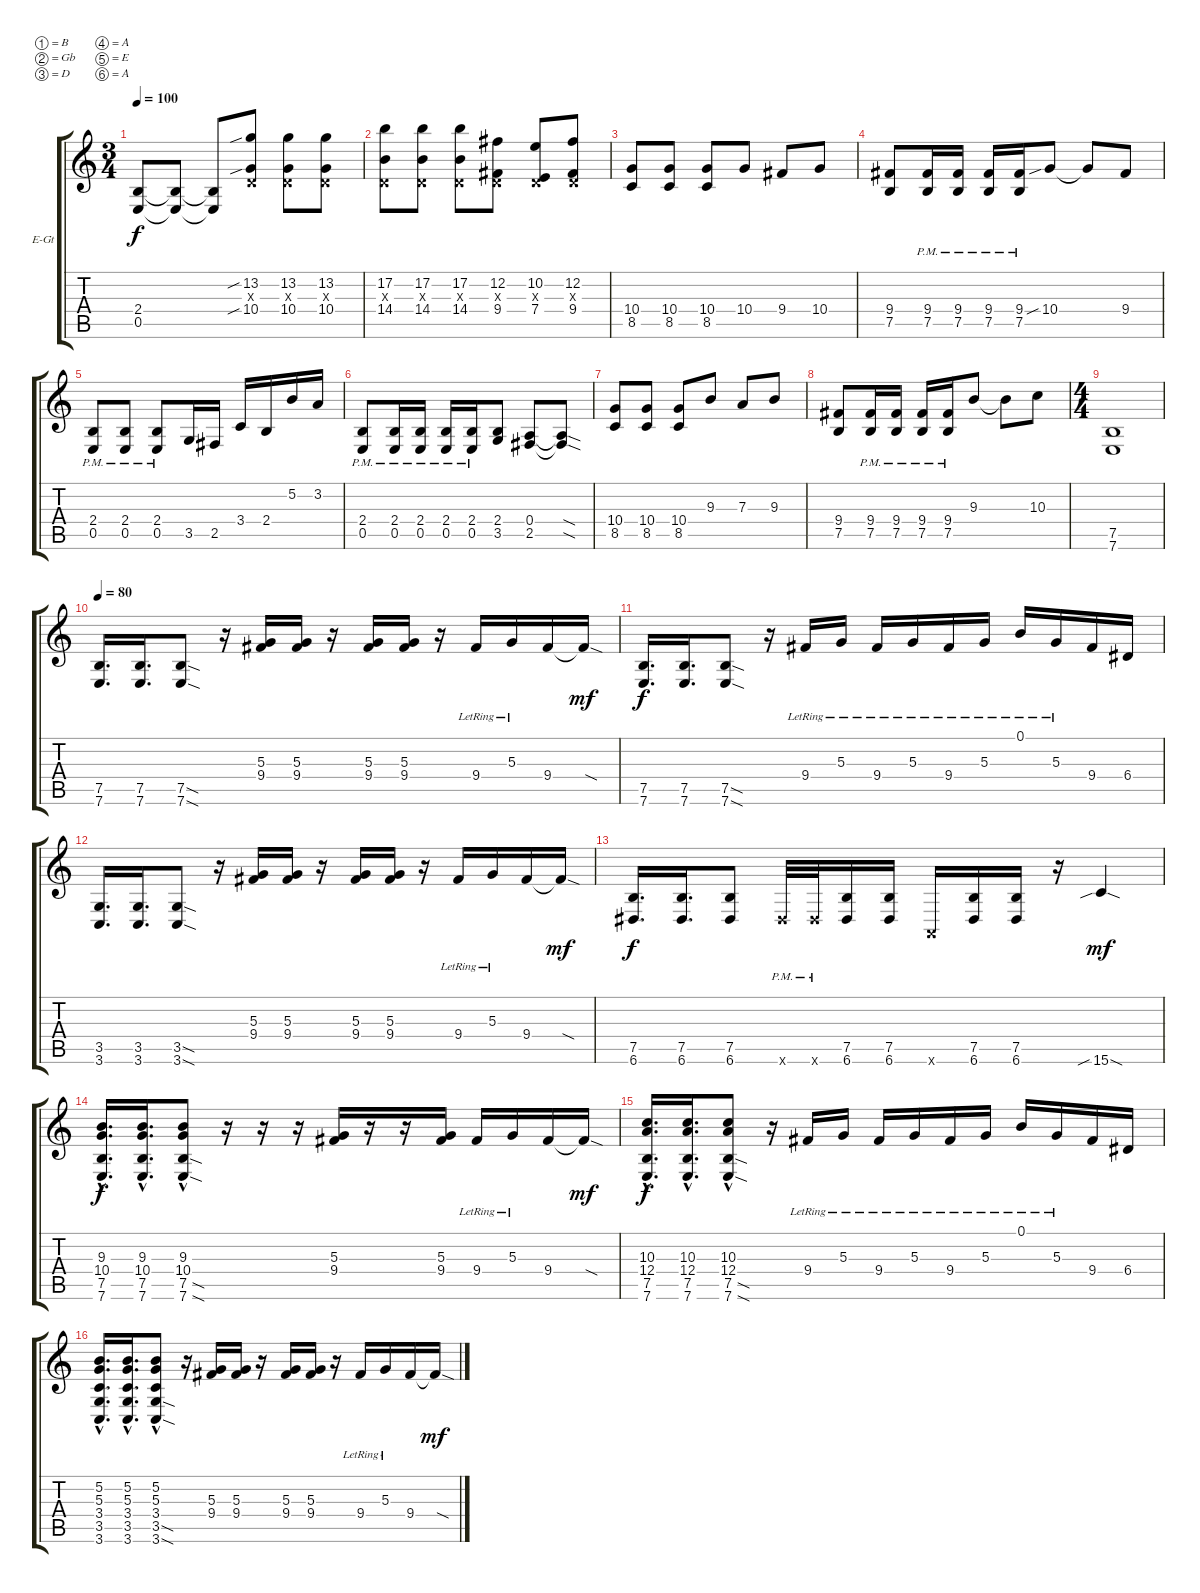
\bracketExtendMode groupsimilarinstruments
\firstSystemTrackNameOrientation horizontal
\otherSystemsTrackNameOrientation horizontal
\track ("Quentin Laval" "E-Gt") {instrument distortionguitar}
\staff {score tabs}
\tuning (B3 Gb3 D3 A2 E2 A1)
\ts (3 4)
\tempo 100
\clef g2
\ks c
(0.5 2.4).8{dy f} (0.5{t} 2.4{t}).8 (0.5{t} 2.4{t}).8 (10.4{sib} 0.3{x} 13.2{sib}).8 (10.4 13.2 0.3{x}).8 (10.4 13.2 0.3{x}).8 |
(14.4 0.3{x} 17.2).8 (14.4 0.3{x} 17.2).8 (14.4 0.3{x} 17.2).8 (9.4 0.3{x} 12.2).8 (7.4 0.3{x} 10.2).8 (9.4 0.3{x} 12.2).8 |
(8.5 10.4).8 (8.5 10.4).8 (8.5 10.4).8 10.4.8 9.4.8 10.4.8 |
(7.5 9.4).8 (7.5{pm} 9.4{pm}).16 (7.5{pm} 9.4{pm}).16 (7.5{pm} 9.4{pm}).16 (7.5{pm} 9.4{pm}).16 10.4{sib}.8 10.4{t}.8 9.4.8 |
(0.5{pm} 2.4{pm}).8 (0.5{pm} 2.4{pm}).8 (0.5{pm} 2.4{pm}).8 3.5.16 2.5.16 3.4.16 2.4.16 5.2.16 3.2.16 |
(0.5{pm} 2.4{pm}).8 (0.5{pm} 2.4{pm}).16 (0.5{pm} 2.4{pm}).16 (0.5{pm} 2.4{pm}).16 (0.5{pm} 2.4{pm}).16 (3.5 2.4).8 (2.5 0.4).8 (0.4{sod t} 2.5{sod t}).8 |
(8.5 10.4).8 (8.5 10.4).8 (8.5 10.4).8 9.3.8 7.3.8 9.3.8 |
(7.5 9.4).8 (7.5{pm} 9.4{pm}).16 (7.5{pm} 9.4{pm}).16 (7.5{pm} 9.4{pm}).16 (7.5{pm} 9.4{pm}).16 9.3.8 9.3{t}.8 10.3.8 |
\ts (4 4)
(7.5 7.6).1 |
\tempo 80
(7.6 7.5).16{d} (7.5 7.6).16{d} (7.6{sod} 7.5{sod}).8 r.16 (5.3 9.4).16 (5.3 9.4).16 r.16 (5.3 9.4).16 (5.3 9.4).16 r.16 9.4{lr}.16 5.3{lr}.16 9.4.16 9.4{sod t}.16{dy mf} |
(7.6 7.5).16{d dy f} (7.5 7.6).16{d} (7.6{sod} 7.5{sod}).8 r.16 9.4{lr}.16 5.3{lr}.16 9.4{lr}.16 5.3{lr}.16 9.4{lr}.16 5.3{lr}.16 0.1{lr}.16 5.3{lr}.16 9.4.16 6.4.16 |
(3.6 3.5).16{d} (3.5 3.6).16{d} (3.6{sod} 3.5{sod}).8 r.16 (5.3 9.4).16 (5.3 9.4).16 r.16 (5.3 9.4).16 (5.3 9.4).16 r.16 9.4{lr}.16 5.3{lr}.16 9.4.16 9.4{sod t}.16{dy mf} |
(6.6 7.5).16{d dy f} (7.5 6.6).16{d} (6.6 7.5).8 6.6{pm x}.32 6.6{pm x}.32 (6.6 7.5).16 (6.6 7.5).16 0.6{x}.16 (6.6 7.5).16 (6.6 7.5).16 r.16 15.6{sib sod}.4{dy mf} |
(7.6 7.5 10.4{hac} 9.3{hac}).16{d dy f} (7.5 7.6 10.4{hac} 9.3{hac}).16{d} (7.6{sod} 7.5{sod} 10.4{hac} 9.3{hac}).8 r.16 r.16 r.16 (5.3 9.4).16 r.16 r.16 (5.3 9.4).16 9.4{lr}.16 5.3{lr}.16 9.4.16 9.4{sod t}.16{dy mf} |
(7.6 7.5 12.4{hac} 10.3{hac}).16{d dy f} (7.5 7.6 12.4{hac} 10.3{hac}).16{d} (7.6{sod} 7.5{sod} 12.4{hac} 10.3{hac}).8 r.16 9.4{lr}.16 5.3{lr}.16 9.4{lr}.16 5.3{lr}.16 9.4{lr}.16 5.3{lr}.16 0.1{lr}.16 5.3{lr}.16 9.4.16 6.4.16 |
(3.6 3.5 3.4 5.3{hac} 5.2{hac}).16{d} (3.5 3.6 3.4 5.2 5.3{hac}).16{d} (3.6{sod} 3.5{sod} 3.4 5.3{hac} 5.2).8 r.16 (5.3 9.4).16 (5.3 9.4).16 r.16 (5.3 9.4).16 (5.3 9.4).16 r.16 9.4{lr}.16 5.3{lr}.16 9.4.16 9.4{sod t}.16{dy mf}
